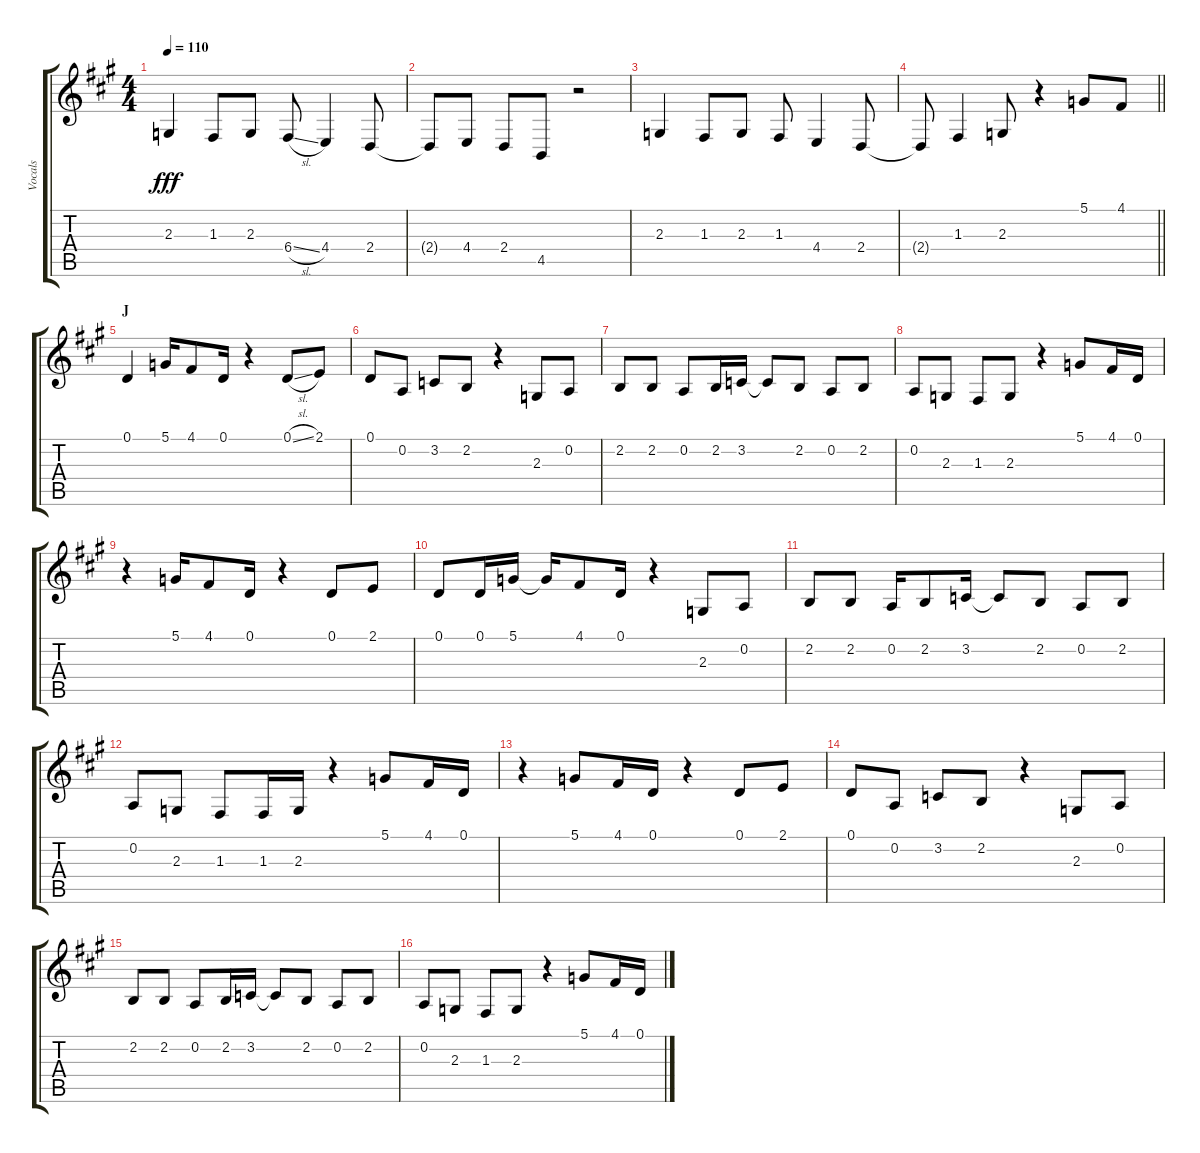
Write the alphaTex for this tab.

\track ("Vocals" "Vocals") {instrument voiceoohs}
\staff {score tabs}
\tuning (D4 A3 F3 C3 G2 D2) {hide}
\ts (4 4)
\tempo 110
\clef g2
\ks a
2.3.4{dy fff} 1.3.8 2.3.8 6.4{sl}.8 4.4.4 2.4.8 |
2.4{t}.8 4.4.8 2.4.8 4.5.8 r.2 |
2.3.4 1.3.8 2.3.8 1.3.8 4.4.4 2.4.8 |
\barLineRight lightlight
2.4{t}.8 1.3.4 2.3.8 r.4 5.1.8 4.1.8 |
\section ("" "J")
0.1.4 5.1.16 4.1.8 0.1.16 r.4 0.1{sl}.8 2.1.8 |
0.1.8 0.2.8 3.2.8 2.2.8 r.4 2.3.8 0.2.8 |
2.2.8 2.2.8 0.2.8 2.2.16 3.2.16 3.2{t}.8 2.2.8 0.2.8 2.2.8 |
0.2.8 2.3.8 1.3.8 2.3.8 r.4 5.1.8 4.1.16 0.1.16 |
r.4 5.1.16 4.1.8 0.1.16 r.4 0.1.8 2.1.8 |
0.1.8 0.1.16 5.1.16 5.1{t}.16 4.1.8 0.1.16 r.4 2.3.8 0.2.8 |
2.2.8 2.2.8 0.2.16 2.2.8 3.2.16 3.2{t}.8 2.2.8 0.2.8 2.2.8 |
0.2.8 2.3.8 1.3.8 1.3.16 2.3.16 r.4 5.1.8 4.1.16 0.1.16 |
r.4 5.1.8 4.1.16 0.1.16 r.4 0.1.8 2.1.8 |
0.1.8 0.2.8 3.2.8 2.2.8 r.4 2.3.8 0.2.8 |
2.2.8 2.2.8 0.2.8 2.2.16 3.2.16 3.2{t}.8 2.2.8 0.2.8 2.2.8 |
0.2.8 2.3.8 1.3.8 2.3.8 r.4 5.1.8 4.1.16 0.1.16
